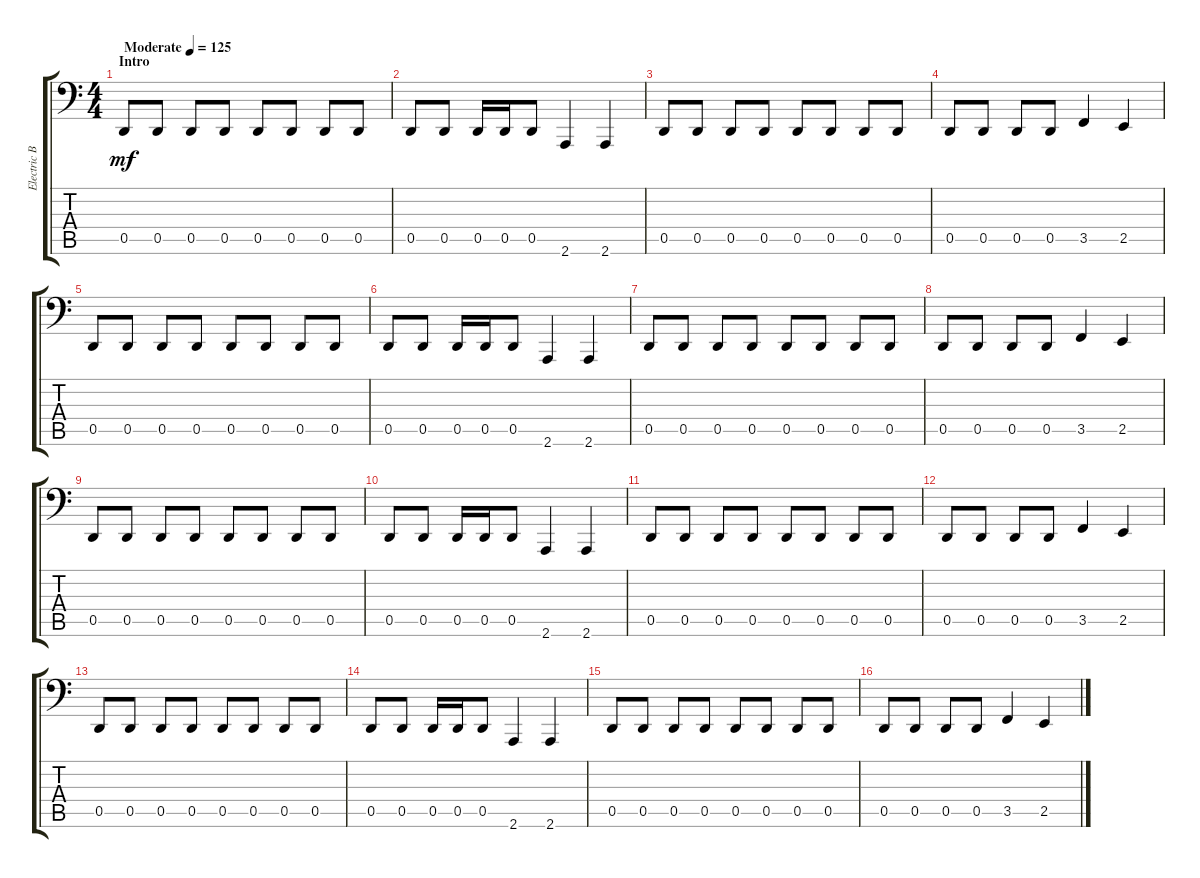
\track ("Electric Bass" "Electric B") {instrument electricbassfinger}
\staff {score tabs}
\tuning (Bb2 F2 C2 G1 D1 G0) {hide}
\ts (4 4)
\section ("" "Intro")
\tempo (125 "Moderate")
\clef f4
\ks c
0.5.8{dy mf instrument electricbassfinger} 0.5.8 0.5.8 0.5.8 0.5.8 0.5.8 0.5.8 0.5.8 |
0.5.8 0.5.8 0.5.16 0.5.16 0.5.8 2.6.4 2.6.4 |
0.5.8 0.5.8 0.5.8 0.5.8 0.5.8 0.5.8 0.5.8 0.5.8 |
0.5.8 0.5.8 0.5.8 0.5.8 3.5.4 2.5.4 |
0.5.8 0.5.8 0.5.8 0.5.8 0.5.8 0.5.8 0.5.8 0.5.8 |
0.5.8 0.5.8 0.5.16 0.5.16 0.5.8 2.6.4 2.6.4 |
0.5.8 0.5.8 0.5.8 0.5.8 0.5.8 0.5.8 0.5.8 0.5.8 |
0.5.8 0.5.8 0.5.8 0.5.8 3.5.4 2.5.4 |
0.5.8 0.5.8 0.5.8 0.5.8 0.5.8 0.5.8 0.5.8 0.5.8 |
0.5.8 0.5.8 0.5.16 0.5.16 0.5.8 2.6.4 2.6.4 |
0.5.8 0.5.8 0.5.8 0.5.8 0.5.8 0.5.8 0.5.8 0.5.8 |
0.5.8 0.5.8 0.5.8 0.5.8 3.5.4 2.5.4 |
0.5.8 0.5.8 0.5.8 0.5.8 0.5.8 0.5.8 0.5.8 0.5.8 |
0.5.8 0.5.8 0.5.16 0.5.16 0.5.8 2.6.4 2.6.4 |
0.5.8 0.5.8 0.5.8 0.5.8 0.5.8 0.5.8 0.5.8 0.5.8 |
0.5.8 0.5.8 0.5.8 0.5.8 3.5.4 2.5.4
